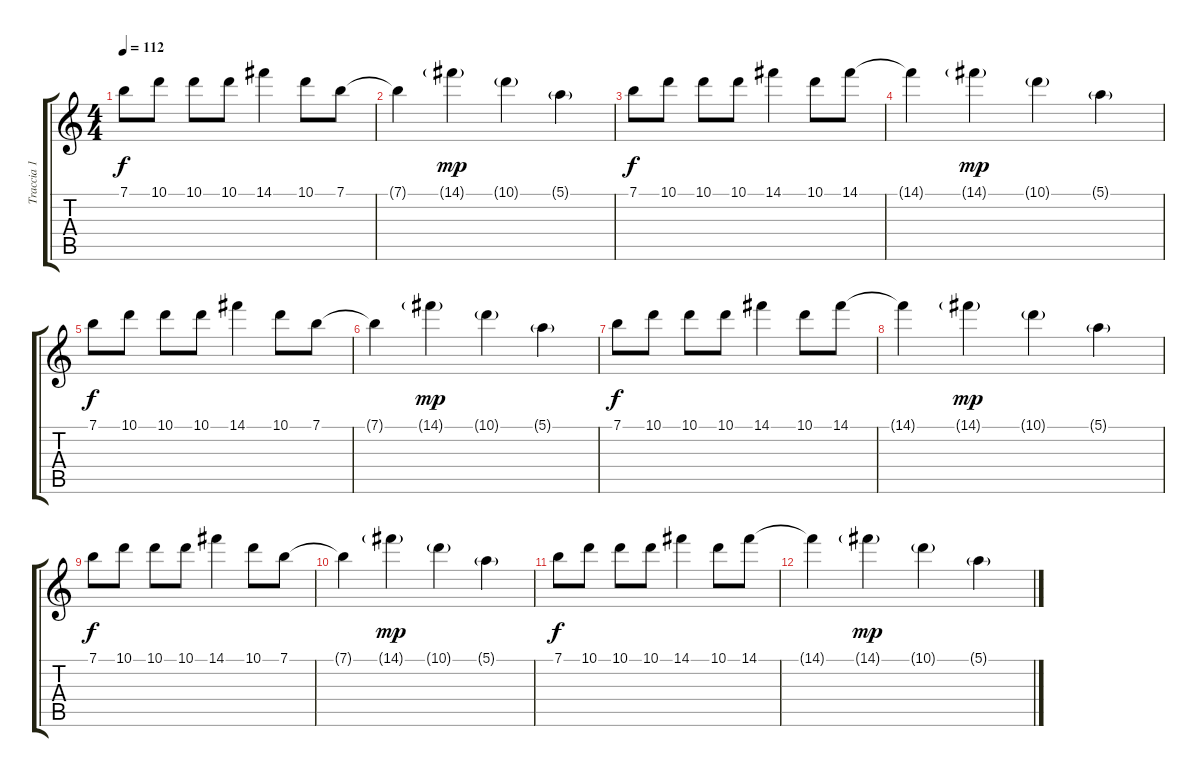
\track ("Traccia 1" "Traccia 1") {instrument electricguitarjazz}
\staff {score tabs}
\tuning (E4 B3 G3 D3 A2 E2) {hide}
\ts (4 4)
\tempo 112
\clef g2
\ks c
7.1.8{dy f} 10.1.8 10.1.8 10.1.8 14.1.4 10.1.8 7.1.8 |
7.1{t}.4 14.1{g}.4{dy mp} 10.1{g}.4 5.1{g}.4 |
7.1.8{dy f} 10.1.8 10.1.8 10.1.8 14.1.4 10.1.8 14.1.8 |
14.1{t}.4 14.1{g}.4{dy mp} 10.1{g}.4 5.1{g}.4 |
7.1.8{dy f} 10.1.8 10.1.8 10.1.8 14.1.4 10.1.8 7.1.8 |
7.1{t}.4 14.1{g}.4{dy mp} 10.1{g}.4 5.1{g}.4 |
7.1.8{dy f} 10.1.8 10.1.8 10.1.8 14.1.4 10.1.8 14.1.8 |
14.1{t}.4 14.1{g}.4{dy mp} 10.1{g}.4 5.1{g}.4 |
7.1.8{dy f} 10.1.8 10.1.8 10.1.8 14.1.4 10.1.8 7.1.8 |
7.1{t}.4 14.1{g}.4{dy mp} 10.1{g}.4 5.1{g}.4 |
7.1.8{dy f} 10.1.8 10.1.8 10.1.8 14.1.4 10.1.8 14.1.8 |
14.1{t}.4 14.1{g}.4{dy mp} 10.1{g}.4 5.1{g}.4
